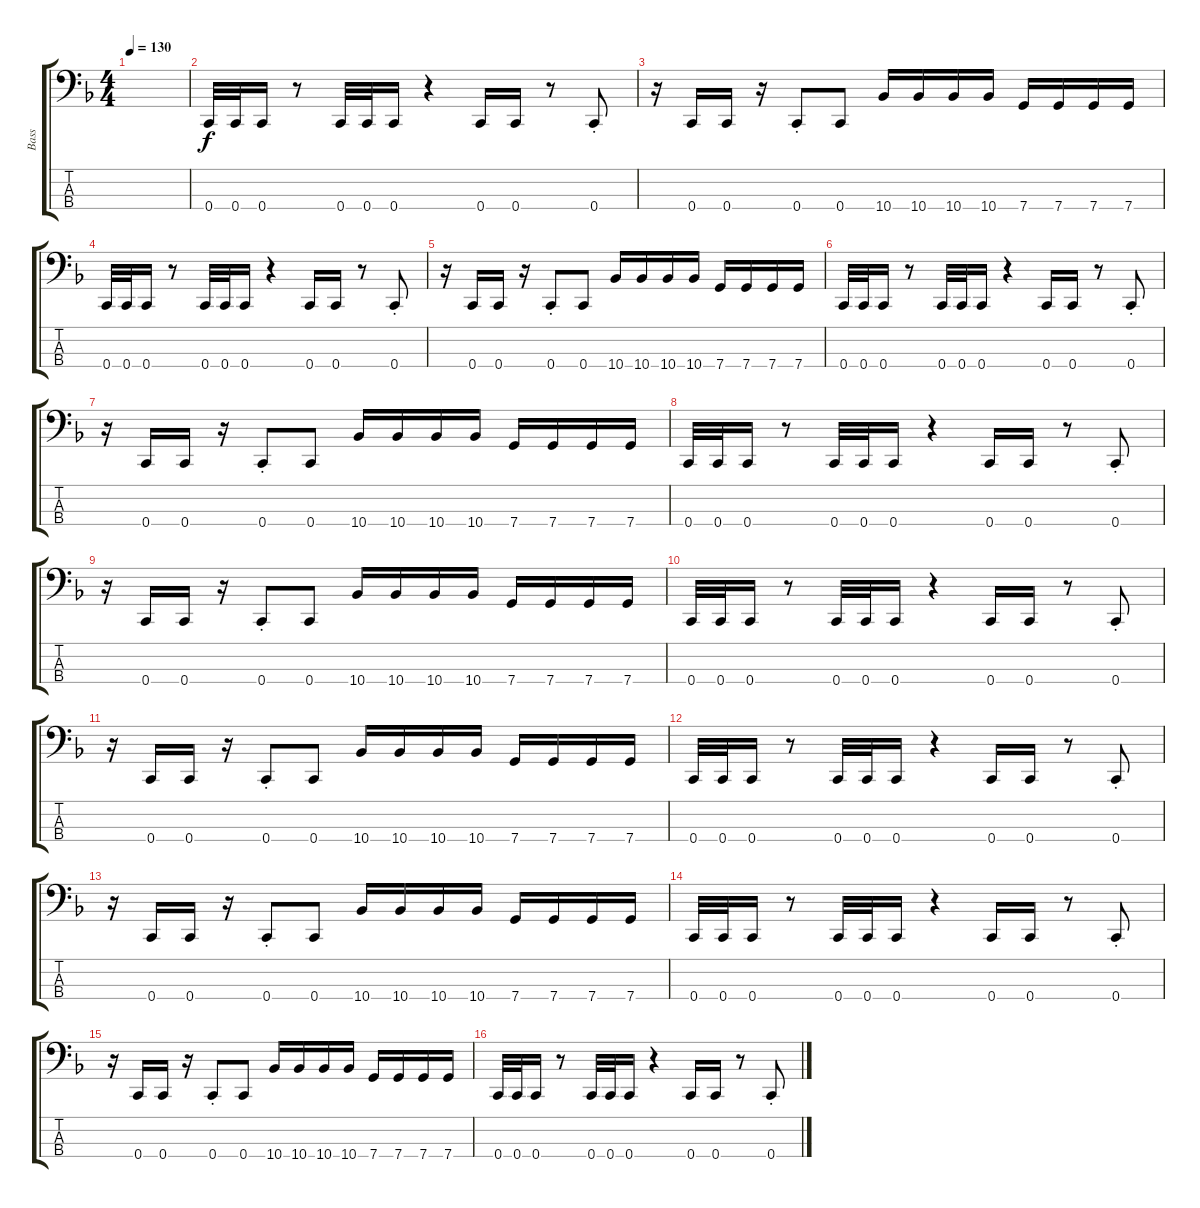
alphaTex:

\track ("Bass" "Bass") {instrument electricbasspick}
\staff {score tabs}
\tuning (F2 C2 G1 C1) {hide}
\ts (4 4)
\tempo 130
\clef f4
\ks f
|
0.4.32 0.4.32 0.4.16 r.8 0.4.32 0.4.32 0.4.16 r.4 0.4.16 0.4.16 r.8 0.4{st}.8 |
r.16 0.4.16 0.4.16 r.16 0.4{st}.8 0.4.8 10.4.16 10.4.16 10.4.16 10.4.16 7.4.16 7.4.16 7.4.16 7.4.16 |
0.4.32 0.4.32 0.4.16 r.8 0.4.32 0.4.32 0.4.16 r.4 0.4.16 0.4.16 r.8 0.4{st}.8 |
r.16 0.4.16 0.4.16 r.16 0.4{st}.8 0.4.8 10.4.16 10.4.16 10.4.16 10.4.16 7.4.16 7.4.16 7.4.16 7.4.16 |
0.4.32 0.4.32 0.4.16 r.8 0.4.32 0.4.32 0.4.16 r.4 0.4.16 0.4.16 r.8 0.4{st}.8 |
r.16 0.4.16 0.4.16 r.16 0.4{st}.8 0.4.8 10.4.16 10.4.16 10.4.16 10.4.16 7.4.16 7.4.16 7.4.16 7.4.16 |
0.4.32 0.4.32 0.4.16 r.8 0.4.32 0.4.32 0.4.16 r.4 0.4.16 0.4.16 r.8 0.4{st}.8 |
r.16 0.4.16 0.4.16 r.16 0.4{st}.8 0.4.8 10.4.16 10.4.16 10.4.16 10.4.16 7.4.16 7.4.16 7.4.16 7.4.16 |
0.4.32 0.4.32 0.4.16 r.8 0.4.32 0.4.32 0.4.16 r.4 0.4.16 0.4.16 r.8 0.4{st}.8 |
r.16 0.4.16 0.4.16 r.16 0.4{st}.8 0.4.8 10.4.16 10.4.16 10.4.16 10.4.16 7.4.16 7.4.16 7.4.16 7.4.16 |
0.4.32 0.4.32 0.4.16 r.8 0.4.32 0.4.32 0.4.16 r.4 0.4.16 0.4.16 r.8 0.4{st}.8 |
r.16 0.4.16 0.4.16 r.16 0.4{st}.8 0.4.8 10.4.16 10.4.16 10.4.16 10.4.16 7.4.16 7.4.16 7.4.16 7.4.16 |
0.4.32 0.4.32 0.4.16 r.8 0.4.32 0.4.32 0.4.16 r.4 0.4.16 0.4.16 r.8 0.4{st}.8 |
r.16 0.4.16 0.4.16 r.16 0.4{st}.8 0.4.8 10.4.16 10.4.16 10.4.16 10.4.16 7.4.16 7.4.16 7.4.16 7.4.16 |
0.4.32 0.4.32 0.4.16 r.8 0.4.32 0.4.32 0.4.16 r.4 0.4.16 0.4.16 r.8 0.4{st}.8
